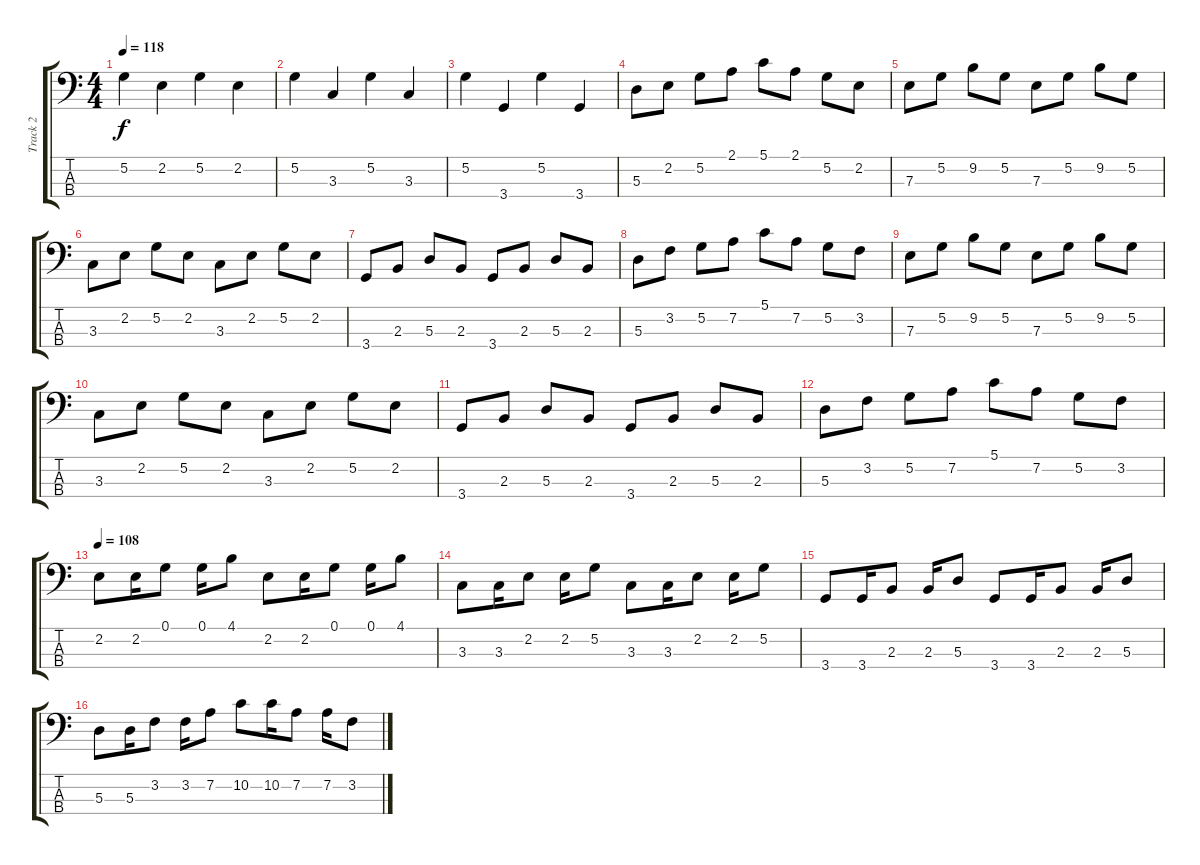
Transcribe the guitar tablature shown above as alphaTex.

\track ("Track 2" "Track 2") {instrument electricbassfinger}
\staff {score tabs}
\tuning (G2 D2 A1 E1) {hide}
\ts (4 4)
\tempo 118
\clef f4
\ks c
5.2.4{dy f} 2.2.4 5.2.4 2.2.4 |
5.2.4 3.3.4 5.2.4 3.3.4 |
5.2.4 3.4.4 5.2.4 3.4.4 |
5.3.8 2.2.8 5.2.8 2.1.8 5.1.8 2.1.8 5.2.8 2.2.8 |
7.3.8 5.2.8 9.2.8 5.2.8 7.3.8 5.2.8 9.2.8 5.2.8 |
3.3.8 2.2.8 5.2.8 2.2.8 3.3.8 2.2.8 5.2.8 2.2.8 |
3.4.8 2.3.8 5.3.8 2.3.8 3.4.8 2.3.8 5.3.8 2.3.8 |
5.3.8 3.2.8 5.2.8 7.2.8 5.1.8 7.2.8 5.2.8 3.2.8 |
7.3.8 5.2.8 9.2.8 5.2.8 7.3.8 5.2.8 9.2.8 5.2.8 |
3.3.8 2.2.8 5.2.8 2.2.8 3.3.8 2.2.8 5.2.8 2.2.8 |
3.4.8 2.3.8 5.3.8 2.3.8 3.4.8 2.3.8 5.3.8 2.3.8 |
5.3.8 3.2.8 5.2.8 7.2.8 5.1.8 7.2.8 5.2.8 3.2.8 |
\tempo 108
2.2.8 2.2.16 0.1.8 0.1.16 4.1.8 2.2.8 2.2.16 0.1.8 0.1.16 4.1.8 |
3.3.8 3.3.16 2.2.8 2.2.16 5.2.8 3.3.8 3.3.16 2.2.8 2.2.16 5.2.8 |
3.4.8 3.4.16 2.3.8 2.3.16 5.3.8 3.4.8 3.4.16 2.3.8 2.3.16 5.3.8 |
5.3.8 5.3.16 3.2.8 3.2.16 7.2.8 10.2.8 10.2.16 7.2.8 7.2.16 3.2.8
